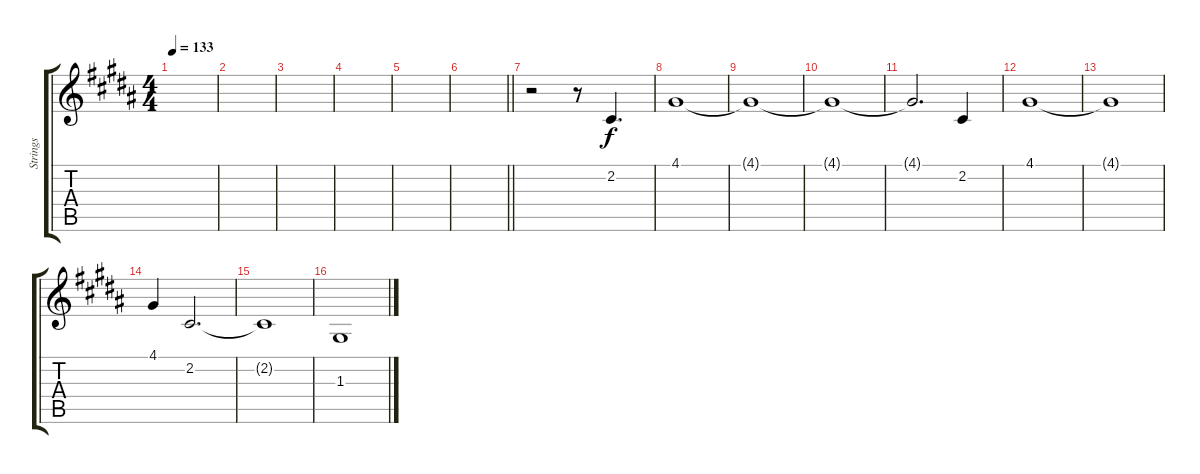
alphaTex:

\track ("Strings" "Strings") {instrument fiddle}
\staff {score tabs}
\tuning (E4 B3 G3 D3 A2 E2) {hide}
\ts (4 4)
\tempo 133
\clef g2
\ks b
|
|
|
|
|
\barLineRight lightlight
|
r.2 r.8 2.2.4{d} |
4.1.1 |
4.1{t}.1 |
4.1{t}.1 |
4.1{t}.2{d} 2.2.4 |
4.1.1 |
4.1{t}.1 |
4.1.4 2.2.2{d} |
2.2{t}.1 |
1.3.1
